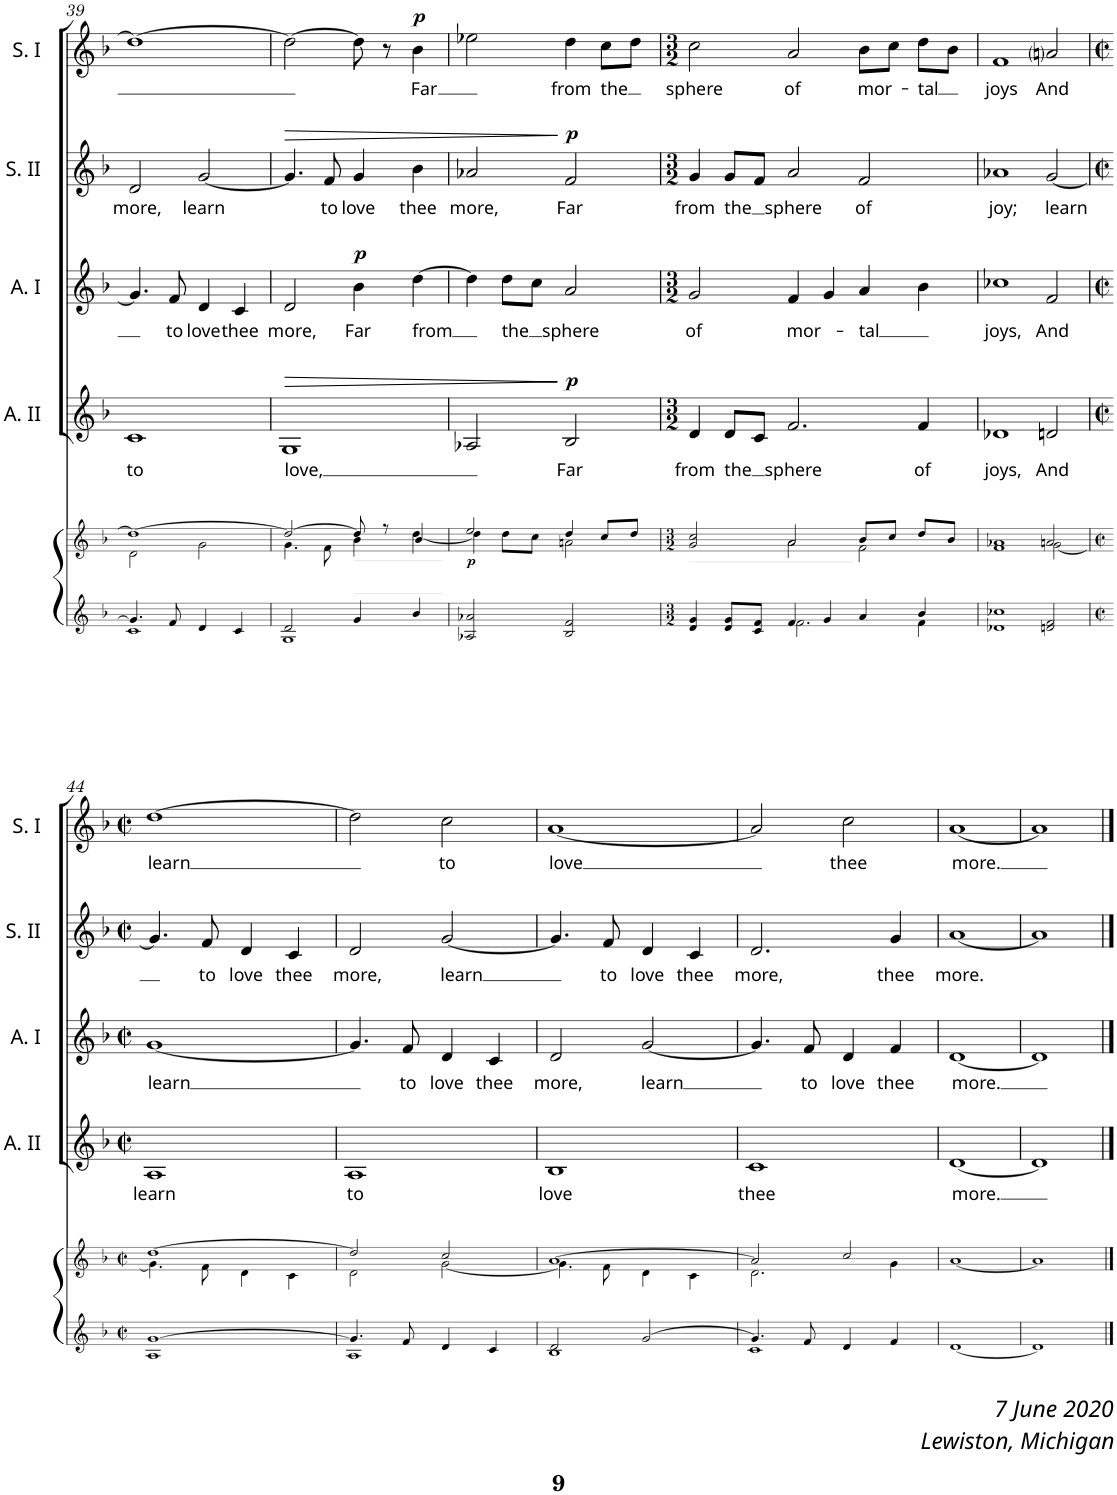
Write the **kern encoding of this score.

**kern	**kern	**dynam	**kern	**text	**dynam	**kern	**text	**dynam	**kern	**text	**dynam	**kern	**text	**dynam	**kern
*part6	*part6	*part6	*part5	*part5	*part5	*part4	*part4	*part4	*part3	*part3	*part3	*part2	*part2	*part2	*part1
*staff7	*staff6	*staff6/7	*staff5	*staff5	*staff5	*staff4	*staff4	*staff4	*staff3	*staff3	*staff3	*staff2	*staff2	*staff2	*staff1
*I"Piano (for rehearsal only)	*	*	*I"Alto II	*	*	*I"Alto I	*	*	*I"Soprano II	*	*	*I"Soprano I	*	*	*I"All Women
*I'Pno	*	*	*I'A. II	*	*	*I'A. I	*	*	*I'S. II	*	*	*I'S. I	*	*	*
!!LO:PB:g=z
*clefG2	*clefG2	*	*clefG2	*	*	*clefG2	*	*	*clefG2	*	*	*clefG2	*	*	*clefG2
*k[b-]	*k[b-]	*	*k[b-]	*	*	*k[b-]	*	*	*k[b-]	*	*	*k[b-]	*	*	*k[b-]
*M2/2	*M2/2	*	*M2/2	*	*	*M2/2	*	*	*M2/2	*	*	*M2/2	*	*	*M2/2
*met(c|)	*met(c|)	*	*met(c|)	*	*	*met(c|)	*	*	*met(c|)	*	*	*met(c|)	*	*	*met(c|)
=39	=39	=39	=39	=39	=39	=39	=39	=39	=39	=39	=39	=39	=39	=39	=39
*^	*^	*	*	*	*	*	*	*	*	*	*	*	*	*	*
!	!	!	!	!	!	!LO:LY:b	!	!	!	!	!	!LO:LY:b	!	!	!	!	!
4.g/]	1c	1dd_	2d\	.	1c	to	.	4.g/]	.	.	2d/	more,	.	1dd_	.	.	1r
!	!	!	!	!	!	!	!	!	!LO:LY:b	!	!	!	!	!	!	!	!
8f/	.	.	.	.	.	.	.	8f/	to	.	.	.	.	.	.	.	.
!	!	!	!	!	!	!	!	!	!LO:LY:b	!	!	!LO:LY:b	!	!	!	!	!
4d/	.	.	2g\	.	.	.	.	4d/	love	.	[2g/	learn	.	.	.	.	.
!	!	!	!	!	!	!	!	!	!LO:LY:b	!	!	!	!	!	!	!	!
4c/	.	.	.	.	.	.	.	4c/	thee	.	.	.	.	.	.	.	.
=40	=40	=40	=40	=40	=40	=40	=40	=40	=40	=40	=40	=40	=40	=40	=40	=40	=40
!	!	!	!	!	!	!LO:LY:b	!LO:HP:b	!	!LO:LY:b	!	!	!	!LO:HP:b	!	!	!	!
2d/	1G	2dd/_	4.g\	.	1G	love,	>	2d/	more,	.	4.g/]	.	>	2dd\_	.	.	1r
!	!	!	!	!	!	!	!	!	!	!	!	!LO:LY:b	!	!	!	!	!
.	.	.	8f\	.	.	.	.	.	.	.	8f/	to	.	.	.	.	.
!	!	!	!	!	!	!	!	!	!LO:LY:b	!LO:DY:a	!	!LO:LY:b	!	!	!	!	!
4g/	.	8dd/]	4b-\	.	.	.	.	4b-\	Far	p	4g/	love	.	8dd\]	.	.	.
.	.	8r	.	.	.	.	.	.	.	.	.	.	.	8r	.	.	.
!	!	!	!	!	!	!	!	!	!LO:LY:b	!	!	!LO:LY:b	!	!	!LO:LY:b	!LO:DY:a	!
4b-/	.	4b-/	[4dd\	.	.	.	.	[4dd\	from	.	4b-\	thee	.	4b-\	Far	p	.
*v	*v	*	*	*	*	*	*	*	*	*	*	*	*	*	*	*	*
=41	=41	=41	=41	=41	=41	=41	=41	=41	=41	=41	=41	=41	=41	=41	=41	=41
!	!	!	!LO:DY:b	!	!	!	!	!	!	!	!LO:LY:b	!	!	!	!	!
2A-X/ 2a-X/	2ee/	4dd\]	p	2A-X/	.	.	4dd\]	.	.	2a-X/	more,	.	2ee-X\	.	.	1r
!	!	!	!	!	!	!	!	!LO:LY:b	!	!	!	!	!	!	!	!
.	.	8dd\L	.	.	.	.	8dd\L	the	.	.	.	.	.	.	.	.
.	.	8cc\J	.	.	.	.	8cc\J	.	.	.	.	.	.	.	.	.
!	!	!	!	!	!LO:LY:b	!LO:DY:n=1:a	!	!LO:LY:b	!	!	!LO:LY:b	!LO:DY:n=1:a	!	!LO:LY:b	!	!
2B-/ 2f/	4dd/	2an\	.	2B-/	Far	] p	2a/	sphere	.	2f/	Far	] p	4dd\	from	.	.
!	!	!	!	!	!	!	!	!	!	!	!	!	!	!LO:LY:b	!	!
.	8cc/L	.	.	.	.	.	.	.	.	.	.	.	8cc\L	the	.	.
.	8dd/J	.	.	.	.	.	.	.	.	.	.	.	8dd\J	.	.	.
=42	=42	=42	=42	=42	=42	=42	=42	=42	=42	=42	=42	=42	=42	=42	=42	=42
*M3/2	*M3/2	*	*	*M3/2	*	*	*M3/2	*	*	*M3/2	*	*	*M3/2	*	*	*M3/2
*^	*	*	*	*	*	*	*	*	*	*	*	*	*	*	*	*
!	!	!	!	!	!	!LO:LY:b	!	!	!LO:LY:b	!	!	!LO:LY:b	!	!	!LO:LY:b	!	!
4d/ 4g/	2ryy	2g/ 2cc/	2ryy	.	4d/	from	.	2g/	of	.	4g/	from	.	2cc\	sphere	.	1.r
!	!	!	!	!	!	!LO:LY:b	!	!	!	!	!	!LO:LY:b	!	!	!	!	!
8d/ 8g/L	.	.	.	.	8d/L	the	.	.	.	.	8g/L	the	.	.	.	.	.
8c/ 8f/J	.	.	.	.	8c/J	.	.	.	.	.	8f/J	.	.	.	.	.	.
!	!	!	!	!	!	!LO:LY:b	!	!	!LO:LY:b	!	!	!LO:LY:b	!	!	!LO:LY:b	!	!
4f/	2.f\	2a/	2a\	.	2.f/	sphere	.	4f/	mor-	.	2a/	sphere	.	2a/	of	.	.
4g/	.	.	.	.	.	.	.	4g/	.	.	.	.	.	.	.	.	.
!	!	!	!	!	!	!	!	!	!LO:LY:b	!	!	!LO:LY:b	!	!	!LO:LY:b	!	!
4a/	.	8b-/L	2f\	.	.	.	.	4a/	-tal	.	2f/	of	.	8b-\L	mor-	.	.
.	.	8cc/J	.	.	.	.	.	.	.	.	.	.	.	8cc\J	.	.	.
!	!	!	!	!	!	!LO:LY:b	!	!	!	!	!	!	!	!	!LO:LY:b	!	!
4b-/	4f\	8dd/L	.	.	4f/	of	.	4b-\	.	.	.	.	.	8dd\L	-tal	.	.
.	.	8b-/J	.	.	.	.	.	.	.	.	.	.	.	8b-\J	.	.	.
*v	*v	*	*	*	*	*	*	*	*	*	*	*	*	*	*	*	*
=43	=43	=43	=43	=43	=43	=43	=43	=43	=43	=43	=43	=43	=43	=43	=43	=43
!	!	!	!	!	!LO:LY:b	!	!	!LO:LY:b	!	!	!LO:LY:b	!	!	!LO:LY:b	!	!
1d-X 1cc-X	1f	1a-X	.	1d-X	joys,	.	1cc-X	joys,	.	1a-X	joy;	.	1f	joys	.	1.r
!	!	!	!	!	!LO:LY:b	!	!	!LO:LY:b	!	!	!LO:LY:b	!	!	!LO:LY:b	!	!
2dn/ 2f/	2an/	[2g\	.	2dn/	And	.	2f/	And	.	[2g/	learn	.	2ani/	And	.	.
!!LO:LB:g=z
=44	=44	=44	=44	=44	=44	=44	=44	=44	=44	=44	=44	=44	=44	=44	=44	=44
*M2/2	*M2/2	*	*	*M2/2	*	*	*M2/2	*	*	*M2/2	*	*	*M2/2	*	*	*M2/2
*met(c|)	*met(c|)	*	*	*met(c|)	*	*	*met(c|)	*	*	*met(c|)	*	*	*met(c|)	*	*	*met(c|)
!LO:TX:b:i:t=7 June 2020	!	!	!	!	!	!	!	!	!	!	!	!	!	!	!	!
!LO:TX:b:t=Lewiston, Michigan	!	!	!	!	!	!	!	!	!	!	!	!	!	!	!	!
!	!	!	!	!	!LO:LY:b	!	!	!LO:LY:b	!	!	!	!	!	!LO:LY:b	!	!
1A [1g	[1dd	4.g\]	.	1A	learn	.	[1g	learn	.	4.g/]	.	.	[1dd	learn	.	1r
!	!	!	!	!	!	!	!	!	!	!	!LO:LY:b	!	!	!	!	!
.	.	8f\	.	.	.	.	.	.	.	8f/	to	.	.	.	.	.
!	!	!	!	!	!	!	!	!	!	!	!LO:LY:b	!	!	!	!	!
.	.	4d\	.	.	.	.	.	.	.	4d/	love	.	.	.	.	.
!	!	!	!	!	!	!	!	!	!	!	!LO:LY:b	!	!	!	!	!
.	.	4c\	.	.	.	.	.	.	.	4c/	thee	.	.	.	.	.
=45	=45	=45	=45	=45	=45	=45	=45	=45	=45	=45	=45	=45	=45	=45	=45	=45
*^	*	*	*	*	*	*	*	*	*	*	*	*	*	*	*	*
!	!	!	!	!	!	!LO:LY:b	!	!	!	!	!	!LO:LY:b	!	!	!	!	!
4.g/]	1A	2dd/]	2d\	.	1A	to	.	4.g/]	.	.	2d/	more,	.	2dd\]	.	.	1r
!	!	!	!	!	!	!	!	!	!LO:LY:b	!	!	!	!	!	!	!	!
8f/	.	.	.	.	.	.	.	8f/	to	.	.	.	.	.	.	.	.
!	!	!	!	!	!	!	!	!	!LO:LY:b	!	!	!LO:LY:b	!	!	!LO:LY:b	!	!
4d/	.	2cc/	[2g\	.	.	.	.	4d/	love	.	[2g/	learn	.	2cc\	to	.	.
!	!	!	!	!	!	!	!	!	!LO:LY:b	!	!	!	!	!	!	!	!
4c/	.	.	.	.	.	.	.	4c/	thee	.	.	.	.	.	.	.	.
=46	=46	=46	=46	=46	=46	=46	=46	=46	=46	=46	=46	=46	=46	=46	=46	=46	=46
!	!	!	!	!	!	!LO:LY:b	!	!	!LO:LY:b	!	!	!	!	!	!LO:LY:b	!	!
2d/	1B-	[1a	4.g\]	.	1B-	love	.	2d/	more,	.	4.g/]	.	.	[1a	love	.	1r
!	!	!	!	!	!	!	!	!	!	!	!	!LO:LY:b	!	!	!	!	!
.	.	.	8f\	.	.	.	.	.	.	.	8f/	to	.	.	.	.	.
!	!	!	!	!	!	!	!	!	!LO:LY:b	!	!	!LO:LY:b	!	!	!	!	!
[2g/	.	.	4d\	.	.	.	.	[2g/	learn	.	4d/	love	.	.	.	.	.
!	!	!	!	!	!	!	!	!	!	!	!	!LO:LY:b	!	!	!	!	!
.	.	.	4c\	.	.	.	.	.	.	.	4c/	thee	.	.	.	.	.
=47	=47	=47	=47	=47	=47	=47	=47	=47	=47	=47	=47	=47	=47	=47	=47	=47	=47
!	!	!	!	!	!	!LO:LY:b	!	!	!	!	!	!LO:LY:b	!	!	!	!	!
4.g/]	1c	2a/]	2.d\	.	1c	thee	.	4.g/]	.	.	2.d/	more,	.	2a/]	.	.	1r
!	!	!	!	!	!	!	!	!	!LO:LY:b	!	!	!	!	!	!	!	!
8f/	.	.	.	.	.	.	.	8f/	to	.	.	.	.	.	.	.	.
!	!	!	!	!	!	!	!	!	!LO:LY:b	!	!	!	!	!	!LO:LY:b	!	!
4d/	.	2cc/	.	.	.	.	.	4d/	love	.	.	.	.	2cc\	thee	.	.
!	!	!	!	!	!	!	!	!	!LO:LY:b	!	!	!LO:LY:b	!	!	!	!	!
4f/	.	.	4g\	.	.	.	.	4f/	thee	.	4g/	thee	.	.	.	.	.
*v	*v	*	*	*	*	*	*	*	*	*	*	*	*	*	*	*	*
=48	=48	=48	=48	=48	=48	=48	=48	=48	=48	=48	=48	=48	=48	=48	=48	=48
!	!	!	!	!	!LO:LY:b	!	!	!LO:LY:b	!	!	!LO:LY:b	!	!	!LO:LY:b	!	!
*	*v	*v	*	*	*	*	*	*	*	*	*	*	*	*	*	*
[1d	[1a	.	[1d	more.	.	[1d	more.	.	[1a	more.	.	[1a	more.	.	1r
=49	=49	=49	=49	=49	=49	=49	=49	=49	=49	=49	=49	=49	=49	=49	=49
1d]	1a]	.	1d]	.	.	1d]	.	.	1a]	.	.	1a]	.	.	1r
==	==	==	==	==	==	==	==	==	==	==	==	==	==	==	==
*-	*-	*-	*-	*-	*-	*-	*-	*-	*-	*-	*-	*-	*-	*-	*-
